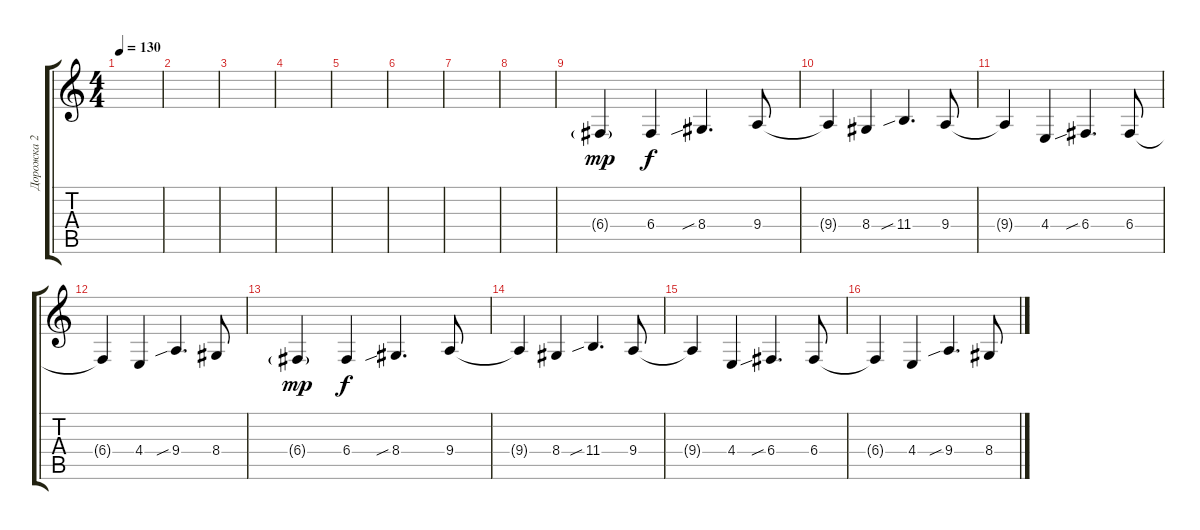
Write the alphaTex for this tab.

\track ("Дорожка 2" "Дорожка 2") {instrument flute}
\staff {score tabs}
\tuning (D4 A3 F3 C3 G2 C2) {hide}
\ts (4 4)
\tempo 130
\clef g2
\ks c
|
|
|
|
|
|
|
|
6.4{g}.4{dy mp} 6.4.4{dy f} 8.4{sib}.4{d} 9.4.8 |
9.4{t}.4 8.4.4 11.4{sib}.4{d} 9.4.8 |
9.4{t}.4 4.4.4 6.4{sib}.4{d} 6.4.8 |
6.4{t}.4 4.4.4 9.4{sib}.4{d} 8.4.8 |
6.4{g}.4{dy mp} 6.4.4{dy f} 8.4{sib}.4{d} 9.4.8 |
9.4{t}.4 8.4.4 11.4{sib}.4{d} 9.4.8 |
9.4{t}.4 4.4.4 6.4{sib}.4{d} 6.4.8 |
6.4{t}.4 4.4.4 9.4{sib}.4{d} 8.4.8
